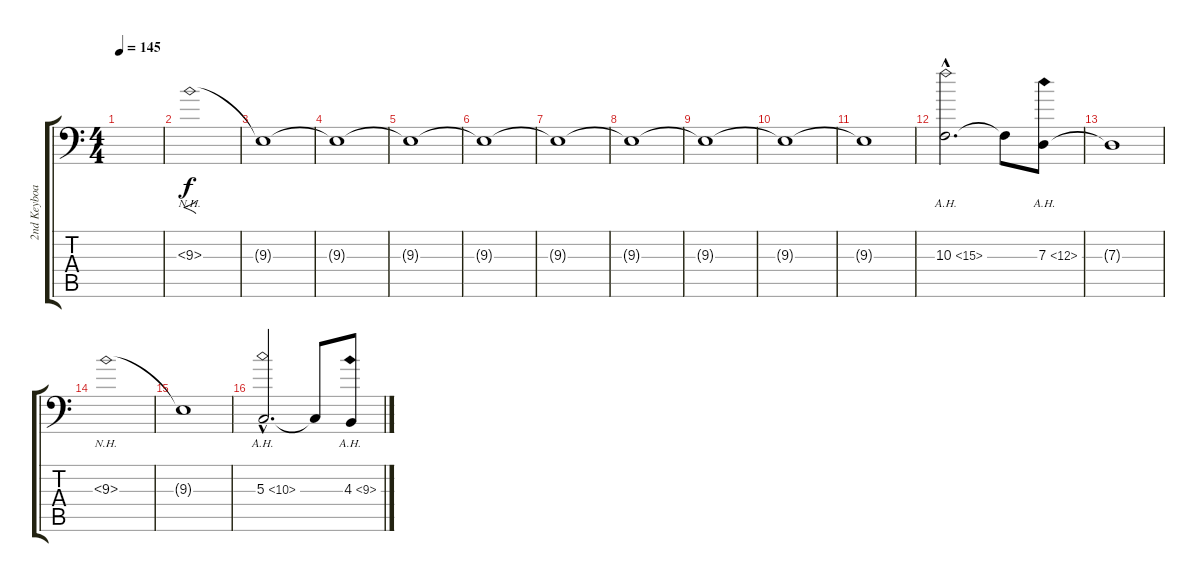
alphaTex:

\track ("2nd Keyboard Synth" "2nd Keyboa") {instrument choiraahs}
\staff {score tabs}
\tuning (E3 B2 G2 D2 A1 E1) {hide}
\ts (4 4)
\tempo 145
\clef f4
\ks c
|
9.3{nh}.1{f dy f volume 11 instrument stringensemble1} |
9.3{t}.1 |
9.3{t}.1 |
9.3{t}.1 |
9.3{t}.1 |
9.3{t}.1 |
9.3{t}.1{volume 16} |
9.3{t}.1 |
9.3{t}.1{instrument stringensemble1} |
9.3{t}.1 |
10.3{ah 5 hac}.2{d instrument stringensemble1} 10.3{t}.8 7.3{ah 5}.8 |
7.3{t}.1 |
9.3{nh}.1{instrument stringensemble1} |
9.3{t}.1 |
5.3{ah 5 hac}.2{d instrument stringensemble1} 5.3{t}.8 4.3{ah 5}.8
